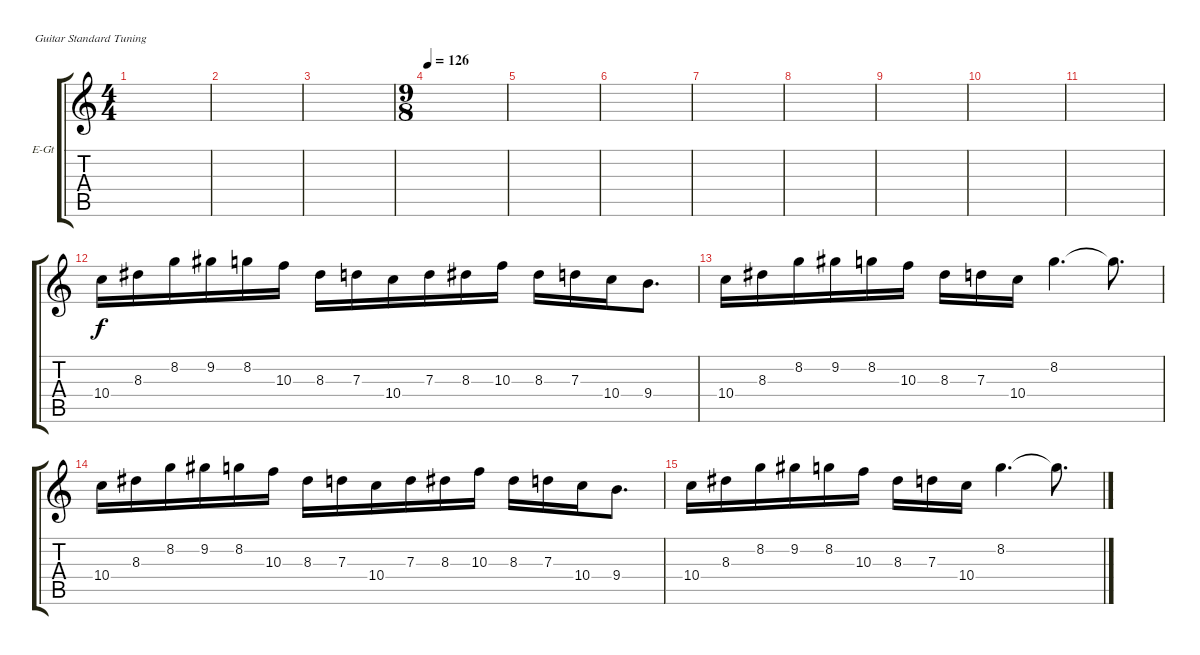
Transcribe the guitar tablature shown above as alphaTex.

\defaultSystemsLayout 4
\bracketExtendMode groupsimilarinstruments
\firstSystemTrackNameOrientation horizontal
\otherSystemsTrackNameOrientation horizontal
\track ("Electric Guitar" "E-Gt") {instrument distortionguitar}
\staff {score tabs}
\tuning (E4 B3 G3 D3 A2 E2)
\ts (4 4)
\tempo (69 hide)
\clef g2
\ks c
|
|
|
\ts (9 8)
\tempo 126
|
|
|
|
|
|
|
|
10.4.16 8.3.16 8.2.16 9.2.16 8.2.16 10.3.16 8.3.16 7.3.16 10.4.16 7.3.16 8.3.16 10.3.16 8.3.16 7.3.16 10.4.16 9.4.8{d} |
10.4.16 8.3.16 8.2.16 9.2.16 8.2.16 10.3.16 8.3.16 7.3.16 10.4.16 8.2.4{d} 8.2{t}.8{d} |
10.4.16 8.3.16 8.2.16 9.2.16 8.2.16 10.3.16 8.3.16 7.3.16 10.4.16 7.3.16 8.3.16 10.3.16 8.3.16 7.3.16 10.4.16 9.4.8{d} |
10.4.16 8.3.16 8.2.16 9.2.16 8.2.16 10.3.16 8.3.16 7.3.16 10.4.16 8.2.4{d} 8.2{t}.8{d}
